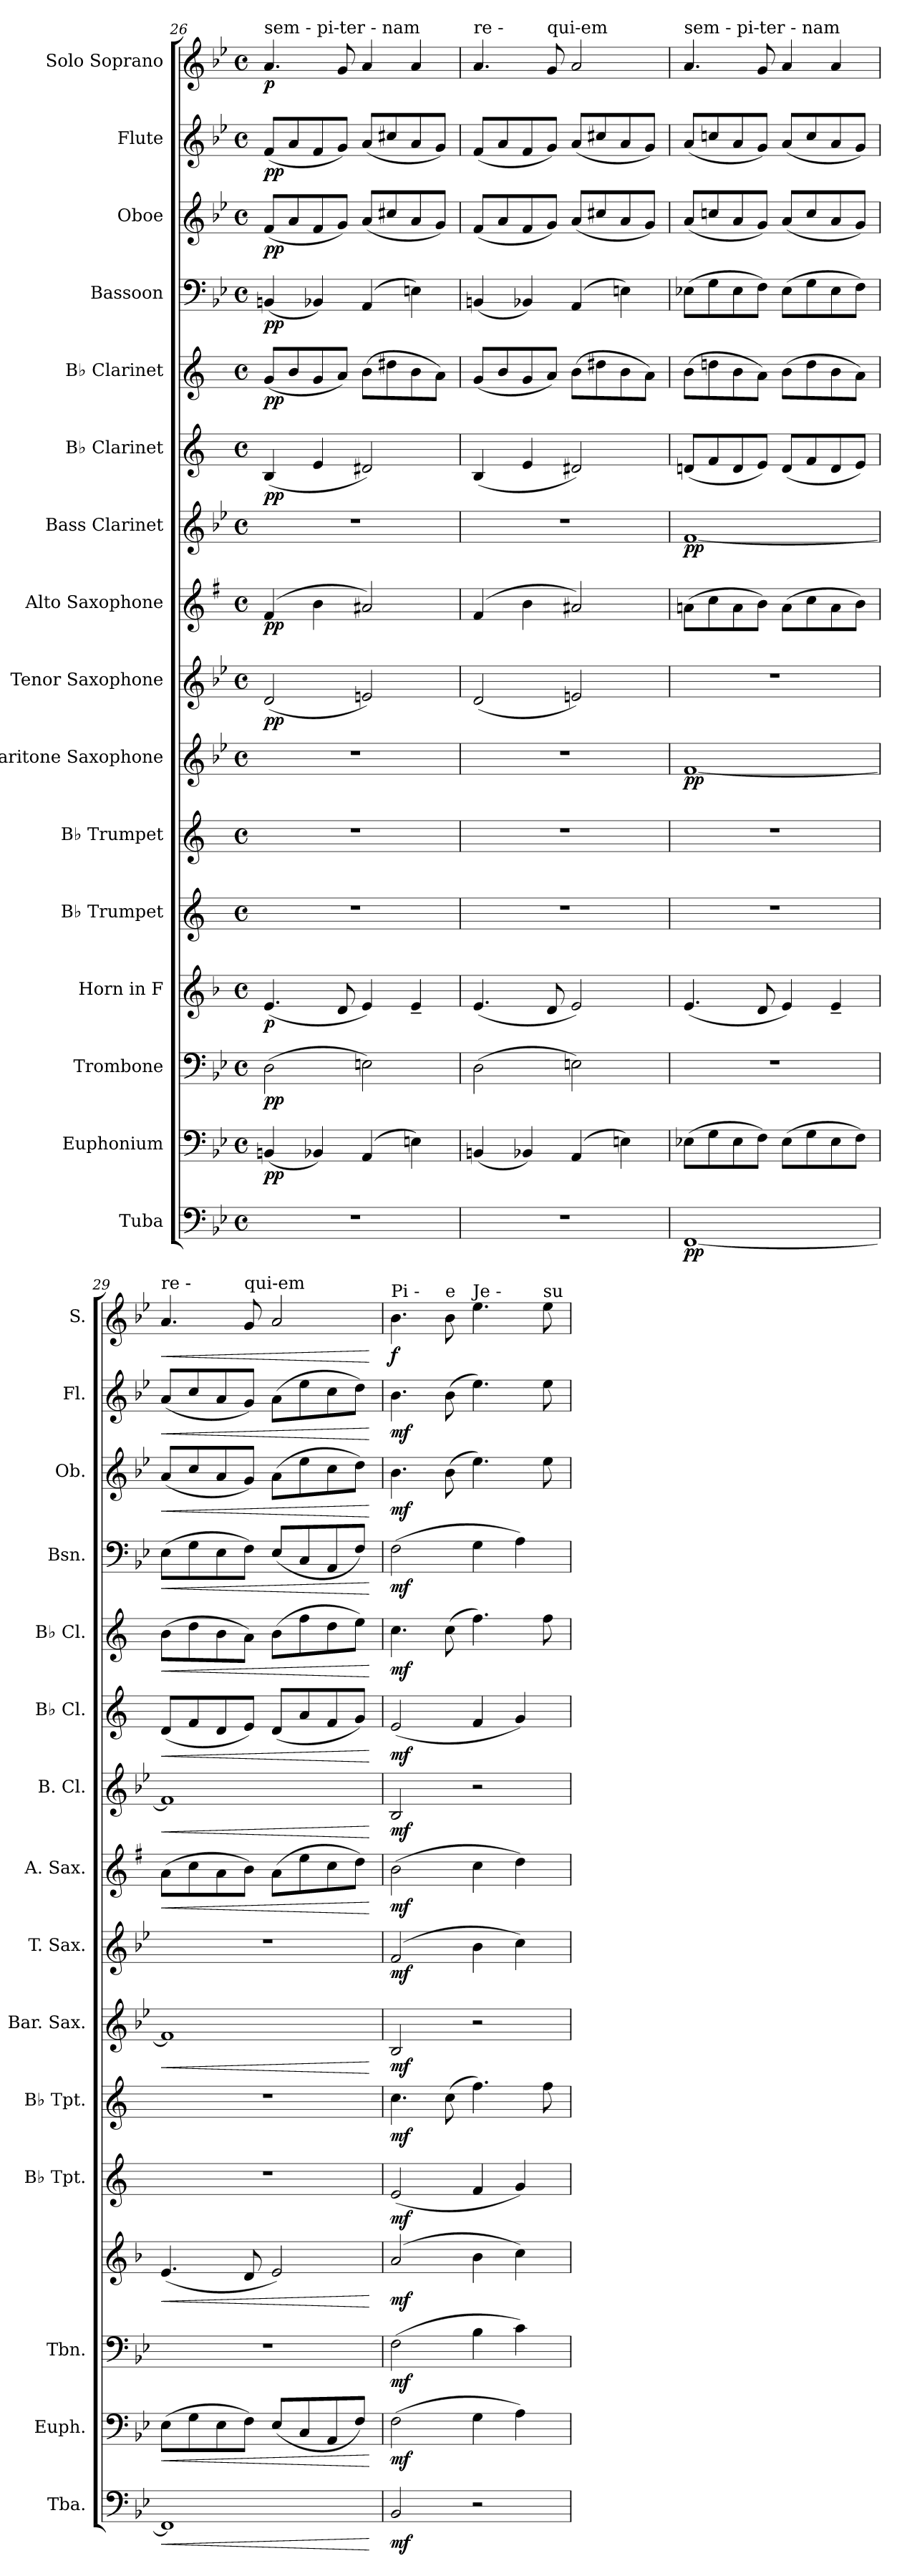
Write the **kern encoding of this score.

**kern	**dynam	**kern	**dynam	**kern	**dynam	**kern	**dynam	**kern	**dynam	**kern	**dynam	**kern	**dynam	**kern	**dynam	**kern	**dynam	**kern	**dynam	**kern	**dynam	**kern	**dynam	**kern	**dynam	**kern	**dynam	**kern	**dynam	**kern	**dynam
*part16	*part16	*part15	*part15	*part14	*part14	*part13	*part13	*part12	*part12	*part11	*part11	*part10	*part10	*part9	*part9	*part8	*part8	*part7	*part7	*part6	*part6	*part5	*part5	*part4	*part4	*part3	*part3	*part2	*part2	*part1	*part1
*staff16	*staff16	*staff15	*staff15	*staff14	*staff14	*staff13	*staff13	*staff12	*staff12	*staff11	*staff11	*staff10	*staff10	*staff9	*staff9	*staff8	*staff8	*staff7	*staff7	*staff6	*staff6	*staff5	*staff5	*staff4	*staff4	*staff3	*staff3	*staff2	*staff2	*staff1	*staff1
*I"Tuba	*	*I"Euphonium	*	*I"Trombone	*	*I"Horn in F	*	*I"B♭ Trumpet	*	*I"B♭ Trumpet	*	*I"Baritone Saxophone	*	*I"Tenor Saxophone	*	*I"Alto Saxophone	*	*I"Bass Clarinet	*	*I"B♭ Clarinet	*	*I"B♭ Clarinet	*	*I"Bassoon	*	*I"Oboe	*	*I"Flute	*	*I"Solo Soprano	*
*I'Tba.	*	*I'Euph.	*	*I'Tbn.	*	*	*	*I'B♭ Tpt.	*	*I'B♭ Tpt.	*	*I'Bar. Sax.	*	*I'T. Sax.	*	*I'A. Sax.	*	*I'B. Cl.	*	*I'B♭ Cl.	*	*I'B♭ Cl.	*	*I'Bsn.	*	*I'Ob.	*	*I'Fl.	*	*I'S.	*
*clefF4	*	*clefF4	*	*clefF4	*	*clefG2	*	*clefG2	*	*clefG2	*	*clefG2	*	*clefG2	*	*clefG2	*	*clefG2	*	*clefG2	*	*clefG2	*	*clefF4	*	*clefG2	*	*clefG2	*	*clefG2	*
*	*	*	*	*	*	*ITrd4c7	*	*ITrd1c2	*	*ITrd1c2	*	*ITrd12c21	*	*ITrd8c14	*	*ITrd5c9	*	*ITrd8c14	*	*ITrd1c2	*	*ITrd1c2	*	*	*	*	*	*	*	*	*
*k[b-e-]	*	*k[b-e-]	*	*k[b-e-]	*	*k[b-e-]	*	*k[b-e-]	*	*k[b-e-]	*	*k[b-e-]	*	*k[b-e-]	*	*k[b-e-]	*	*k[b-e-]	*	*k[b-e-]	*	*k[b-e-]	*	*k[b-e-]	*	*k[b-e-]	*	*k[b-e-]	*	*k[b-e-]	*
*M4/4	*	*M4/4	*	*M4/4	*	*M4/4	*	*M4/4	*	*M4/4	*	*M4/4	*	*M4/4	*	*M4/4	*	*M4/4	*	*M4/4	*	*M4/4	*	*M4/4	*	*M4/4	*	*M4/4	*	*M4/4	*
*met(c)	*	*met(c)	*	*met(c)	*	*met(c)	*	*met(c)	*	*met(c)	*	*met(c)	*	*met(c)	*	*met(c)	*	*met(c)	*	*met(c)	*	*met(c)	*	*met(c)	*	*met(c)	*	*met(c)	*	*met(c)	*
=26	=26	=26	=26	=26	=26	=26	=26	=26	=26	=26	=26	=26	=26	=26	=26	=26	=26	=26	=26	=26	=26	=26	=26	=26	=26	=26	=26	=26	=26	=26	=26
!	!	!	!	!	!	!	!	!	!	!	!	!	!	!	!	!	!	!	!	!	!	!	!	!	!	!	!	!	!	!LO:TX:a:t=sem     -      pi-ter   -   nam	!
!	!	!	!LO:DY:b	!	!LO:DY:b	!	!LO:DY:b	!	!	!	!	!	!	!	!LO:DY:b	!	!LO:DY:b	!	!	!	!LO:DY:b	!	!LO:DY:b	!	!LO:DY:b	!	!LO:DY:b	!	!LO:DY:b	!	!LO:DY:b
1r	.	(4BBn/	pp	(2D\	pp	(4.A/	p	1r	.	1r	.	1r	.	(2D/	pp	(4A/	pp	1r	.	(4A/	pp	(8f/L	pp	(4BBn/	pp	(8f/L	pp	(8f/L	pp	4.a/	p
.	.	.	.	.	.	.	.	.	.	.	.	.	.	.	.	.	.	.	.	.	.	8a/	.	.	.	8a/	.	8a/	.	.	.
.	.	4BB-X/)	.	.	.	.	.	.	.	.	.	.	.	.	.	4d\	.	.	.	4d/	.	8f/	.	4BB-X/)	.	8f/	.	8f/	.	.	.
.	.	.	.	.	.	8G/	.	.	.	.	.	.	.	.	.	.	.	.	.	.	.	8g/J)	.	.	.	8g/J)	.	8g/J)	.	8g/	.
.	.	(4AA/	.	2En\)	.	4A/)	.	.	.	.	.	.	.	2En/)	.	2c#X/)	.	.	.	2c#X/)	.	(8a\L	.	(4AA/	.	(8a/L	.	(8a/L	.	4a/	.
.	.	.	.	.	.	.	.	.	.	.	.	.	.	.	.	.	.	.	.	.	.	8cc#X\	.	.	.	8cc#X/	.	8cc#X/	.	.	.
.	.	4En\)	.	.	.	4A~/	.	.	.	.	.	.	.	.	.	.	.	.	.	.	.	8a\	.	4En\)	.	8a/	.	8a/	.	4a/	.
.	.	.	.	.	.	.	.	.	.	.	.	.	.	.	.	.	.	.	.	.	.	8g\J)	.	.	.	8g/J)	.	8g/J)	.	.	.
!!LO:PB:g=z
=27	=27	=27	=27	=27	=27	=27	=27	=27	=27	=27	=27	=27	=27	=27	=27	=27	=27	=27	=27	=27	=27	=27	=27	=27	=27	=27	=27	=27	=27	=27	=27
!	!	!	!	!	!	!	!	!	!	!	!	!	!	!	!	!	!	!	!	!	!	!	!	!	!	!	!	!	!	!LO:TX:a:t=re    -	!
1r	.	(4BBn/	.	(2D\	.	(4.A/	.	1r	.	1r	.	1r	.	(2D/	.	(4A/	.	1r	.	(4A/	.	(8f/L	.	(4BBn/	.	(8f/L	.	(8f/L	.	4.a/	.
.	.	.	.	.	.	.	.	.	.	.	.	.	.	.	.	.	.	.	.	.	.	8a/	.	.	.	8a/	.	8a/	.	.	.
.	.	4BB-X/)	.	.	.	.	.	.	.	.	.	.	.	.	.	4d\	.	.	.	4d/	.	8f/	.	4BB-X/)	.	8f/	.	8f/	.	.	.
!	!	!	!	!	!	!	!	!	!	!	!	!	!	!	!	!	!	!	!	!	!	!	!	!	!	!	!	!	!	!LO:TX:a:t=qui-em	!
.	.	.	.	.	.	8G/	.	.	.	.	.	.	.	.	.	.	.	.	.	.	.	8g/J)	.	.	.	8g/J)	.	8g/J)	.	8g/	.
.	.	(4AA/	.	2En\)	.	2A/)	.	.	.	.	.	.	.	2En/)	.	2c#X/)	.	.	.	2c#X/)	.	(8a\L	.	(4AA/	.	(8a/L	.	(8a/L	.	2a/	.
.	.	.	.	.	.	.	.	.	.	.	.	.	.	.	.	.	.	.	.	.	.	8cc#X\	.	.	.	8cc#X/	.	8cc#X/	.	.	.
.	.	4En\)	.	.	.	.	.	.	.	.	.	.	.	.	.	.	.	.	.	.	.	8a\	.	4En\)	.	8a/	.	8a/	.	.	.
.	.	.	.	.	.	.	.	.	.	.	.	.	.	.	.	.	.	.	.	.	.	8g\J)	.	.	.	8g/J)	.	8g/J)	.	.	.
=28	=28	=28	=28	=28	=28	=28	=28	=28	=28	=28	=28	=28	=28	=28	=28	=28	=28	=28	=28	=28	=28	=28	=28	=28	=28	=28	=28	=28	=28	=28	=28
!	!	!	!	!	!	!	!	!	!	!	!	!	!	!	!	!	!	!	!	!	!	!	!	!	!	!	!	!	!	!LO:TX:a:t=sem    -   pi-ter - nam	!
!	!LO:DY:b	!	!	!	!	!	!	!	!	!	!	!	!LO:DY:b	!	!	!	!	!	!LO:DY:b	!	!	!	!	!	!	!	!	!	!	!	!
[1FF	pp	(8E-X\L	.	1r	.	(4.A/	.	1r	.	1r	.	[1F	pp	1r	.	(8cn\L	.	[1F	pp	(8cn/L	.	(8a\L	.	(8E-X\L	.	(8a/L	.	(8a/L	.	4.a/	.
.	.	8G\	.	.	.	.	.	.	.	.	.	.	.	.	.	8e-\	.	.	.	8e-/	.	8ccn\	.	8G\	.	8ccn/	.	8ccn/	.	.	.
.	.	8E-\	.	.	.	.	.	.	.	.	.	.	.	.	.	8c\	.	.	.	8c/	.	8a\	.	8E-\	.	8a/	.	8a/	.	.	.
.	.	8F\J)	.	.	.	8G/	.	.	.	.	.	.	.	.	.	8d\J)	.	.	.	8d/J)	.	8g\J)	.	8F\J)	.	8g/J)	.	8g/J)	.	8g/	.
.	.	(8E-\L	.	.	.	4A/)	.	.	.	.	.	.	.	.	.	(8c\L	.	.	.	(8c/L	.	(8a\L	.	(8E-\L	.	(8a/L	.	(8a/L	.	4a/	.
.	.	8G\	.	.	.	.	.	.	.	.	.	.	.	.	.	8e-\	.	.	.	8e-/	.	8cc\	.	8G\	.	8cc/	.	8cc/	.	.	.
.	.	8E-\	.	.	.	4A~/	.	.	.	.	.	.	.	.	.	8c\	.	.	.	8c/	.	8a\	.	8E-\	.	8a/	.	8a/	.	4a/	.
.	.	8F\J)	.	.	.	.	.	.	.	.	.	.	.	.	.	8d\J)	.	.	.	8d/J)	.	8g\J)	.	8F\J)	.	8g/J)	.	8g/J)	.	.	.
=29	=29	=29	=29	=29	=29	=29	=29	=29	=29	=29	=29	=29	=29	=29	=29	=29	=29	=29	=29	=29	=29	=29	=29	=29	=29	=29	=29	=29	=29	=29	=29
!	!	!	!	!	!	!	!	!	!	!	!	!	!	!	!	!	!	!	!	!	!	!	!	!	!	!	!	!	!	!LO:TX:a:t=re  -	!
!	!LO:HP:b	!	!LO:HP:b	!	!	!	!LO:HP:b	!	!	!	!	!	!LO:HP:b	!	!	!	!LO:HP:b	!	!LO:HP:b	!	!LO:HP:b	!	!LO:HP:b	!	!LO:HP:b	!	!LO:HP:b	!	!LO:HP:b	!	!LO:HP:b
1FF]	<	(8E-\L	<	1r	.	(4.A/	<	1r	.	1r	.	1F]	<	1r	.	(8c\L	<	1F]	<	(8c/L	<	(8a\L	<	(8E-\L	<	(8a/L	<	(8a/L	<	4.a/	<
.	.	8G\	.	.	.	.	.	.	.	.	.	.	.	.	.	8e-\	.	.	.	8e-/	.	8cc\	.	8G\	.	8cc/	.	8cc/	.	.	.
.	.	8E-\	.	.	.	.	.	.	.	.	.	.	.	.	.	8c\	.	.	.	8c/	.	8a\	.	8E-\	.	8a/	.	8a/	.	.	.
!	!	!	!	!	!	!	!	!	!	!	!	!	!	!	!	!	!	!	!	!	!	!	!	!	!	!	!	!	!	!LO:TX:a:t=qui-em	!
.	.	8F\J)	.	.	.	8G/	.	.	.	.	.	.	.	.	.	8d\J)	.	.	.	8d/J)	.	8g\J)	.	8F\J)	.	8g/J)	.	8g/J)	.	8g/	.
.	.	(8E-/L	.	.	.	2A/)	.	.	.	.	.	.	.	.	.	(8c\L	.	.	.	(8c/L	.	(8a\L	.	(8E-/L	.	(8a\L	.	(8a\L	.	2a/	.
.	.	8C/	.	.	.	.	.	.	.	.	.	.	.	.	.	8g\	.	.	.	8g/	.	8ee-\	.	8C/	.	8ee-\	.	8ee-\	.	.	.
.	.	8AA/	.	.	.	.	.	.	.	.	.	.	.	.	.	8e-\	.	.	.	8e-/	.	8cc\	.	8AA/	.	8cc\	.	8cc\	.	.	.
.	.	8F/J)	.	.	.	.	.	.	.	.	.	.	.	.	.	8f\J)	.	.	.	8f/J)	.	8dd\J)	.	8F/J)	.	8dd\J)	.	8dd\J)	.	.	.
.	[	.	[	.	.	.	[	.	.	.	.	.	[	.	.	.	[	.	[	.	[	.	[	.	[	.	[	.	[	.	[
=30	=30	=30	=30	=30	=30	=30	=30	=30	=30	=30	=30	=30	=30	=30	=30	=30	=30	=30	=30	=30	=30	=30	=30	=30	=30	=30	=30	=30	=30	=30	=30
!	!	!	!	!	!	!	!	!	!	!	!	!	!	!	!	!	!	!	!	!	!	!	!	!	!	!	!	!	!	!LO:TX:a:t=Pi -	!
!	!LO:DY:b	!	!LO:DY:b	!	!LO:DY:b	!	!LO:DY:b	!	!LO:DY:b	!	!LO:DY:b	!	!LO:DY:b	!	!LO:DY:b	!	!LO:DY:b	!	!LO:DY:b	!	!LO:DY:b	!	!LO:DY:b	!	!LO:DY:b	!	!LO:DY:b	!	!LO:DY:b	!	!LO:DY:b
2BB-/	mf	(2F\	mf	(2F\	mf	(2d/	mf	(2d/	mf	4.b-\	mf	2BB-/	mf	(2F/	mf	(2d\	mf	2BB-/	mf	(2d/	mf	4.b-\	mf	(2F\	mf	4.b-\	mf	4.b-\	mf	4.b-\	f
!	!	!	!	!	!	!	!	!	!	!	!	!	!	!	!	!	!	!	!	!	!	!	!	!	!	!	!	!	!	!LO:TX:a:t=e	!
.	.	.	.	.	.	.	.	.	.	(8b-\	.	.	.	.	.	.	.	.	.	.	.	(8b-\	.	.	.	(8b-\	.	(8b-\	.	8b-\	.
!	!	!	!	!	!	!	!	!	!	!	!	!	!	!	!	!	!	!	!	!	!	!	!	!	!	!	!	!	!	!LO:TX:a:t=Je  -	!
2r	.	4G\	.	4B-\	.	4e-\	.	4e-/	.	4.ee-\)	.	2r	.	4B-\	.	4e-\	.	2r	.	4e-/	.	4.ee-\)	.	4G\	.	4.ee-\)	.	4.ee-\)	.	4.ee-\	.
.	.	4A\)	.	4c\)	.	4f\)	.	4f/)	.	.	.	.	.	4c\)	.	4f\)	.	.	.	4f/)	.	.	.	4A\)	.	.	.	.	.	.	.
!	!	!	!	!	!	!	!	!	!	!	!	!	!	!	!	!	!	!	!	!	!	!	!	!	!	!	!	!	!	!LO:TX:a:t=su	!
.	.	.	.	.	.	.	.	.	.	8ee-\	.	.	.	.	.	.	.	.	.	.	.	8ee-\	.	.	.	8ee-\	.	8ee-\	.	8ee-\	.
=	=	=	=	=	=	=	=	=	=	=	=	=	=	=	=	=	=	=	=	=	=	=	=	=	=	=	=	=	=	=	=
*-	*-	*-	*-	*-	*-	*-	*-	*-	*-	*-	*-	*-	*-	*-	*-	*-	*-	*-	*-	*-	*-	*-	*-	*-	*-	*-	*-	*-	*-	*-	*-
